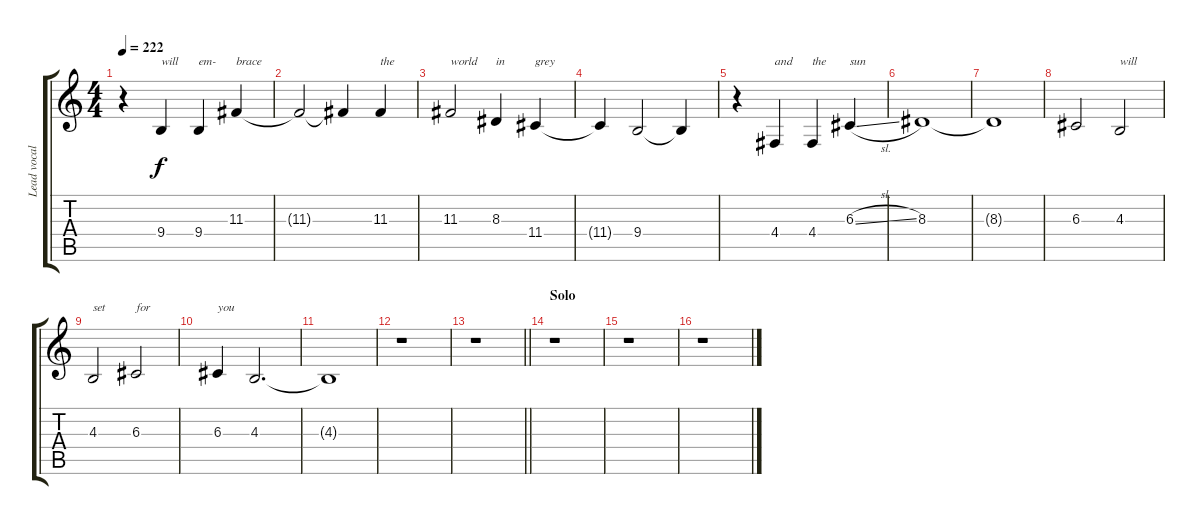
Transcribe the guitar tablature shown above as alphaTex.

\track ("Lead vocals" "Lead vocal") {instrument oboe}
\staff {score tabs}
\tuning (E4 B3 G3 D3 A2 E2) {hide}
\ts (4 4)
\tempo 222
\clef g2
\ks c
r.4{dy f} 9.4.4{txt "will"} 9.4.4{txt "em-"} 11.3.4{txt "brace"} |
11.3{t}.2 11.3{t}.4 11.3.4{txt "the"} |
11.3.2{txt "world"} 8.3.4{txt "in"} 11.4.4{txt "grey"} |
11.4{t}.4 9.4.2 9.4{t}.4 |
r.4 4.4.4{txt "and"} 4.4.4{txt "the"} 6.3{sl}.4{txt "sun"} |
8.3.1 |
8.3{t}.1 |
6.3.2 4.3.2{txt "will"} |
4.3.2{txt "set"} 6.3.2{txt "for"} |
6.3.4{txt "you"} 4.3.2{d} |
4.3{t}.1 |
r.1 |
\barLineRight lightlight
r.1 |
\section ("" "Solo")
r.1 |
r.1 |
r.1
